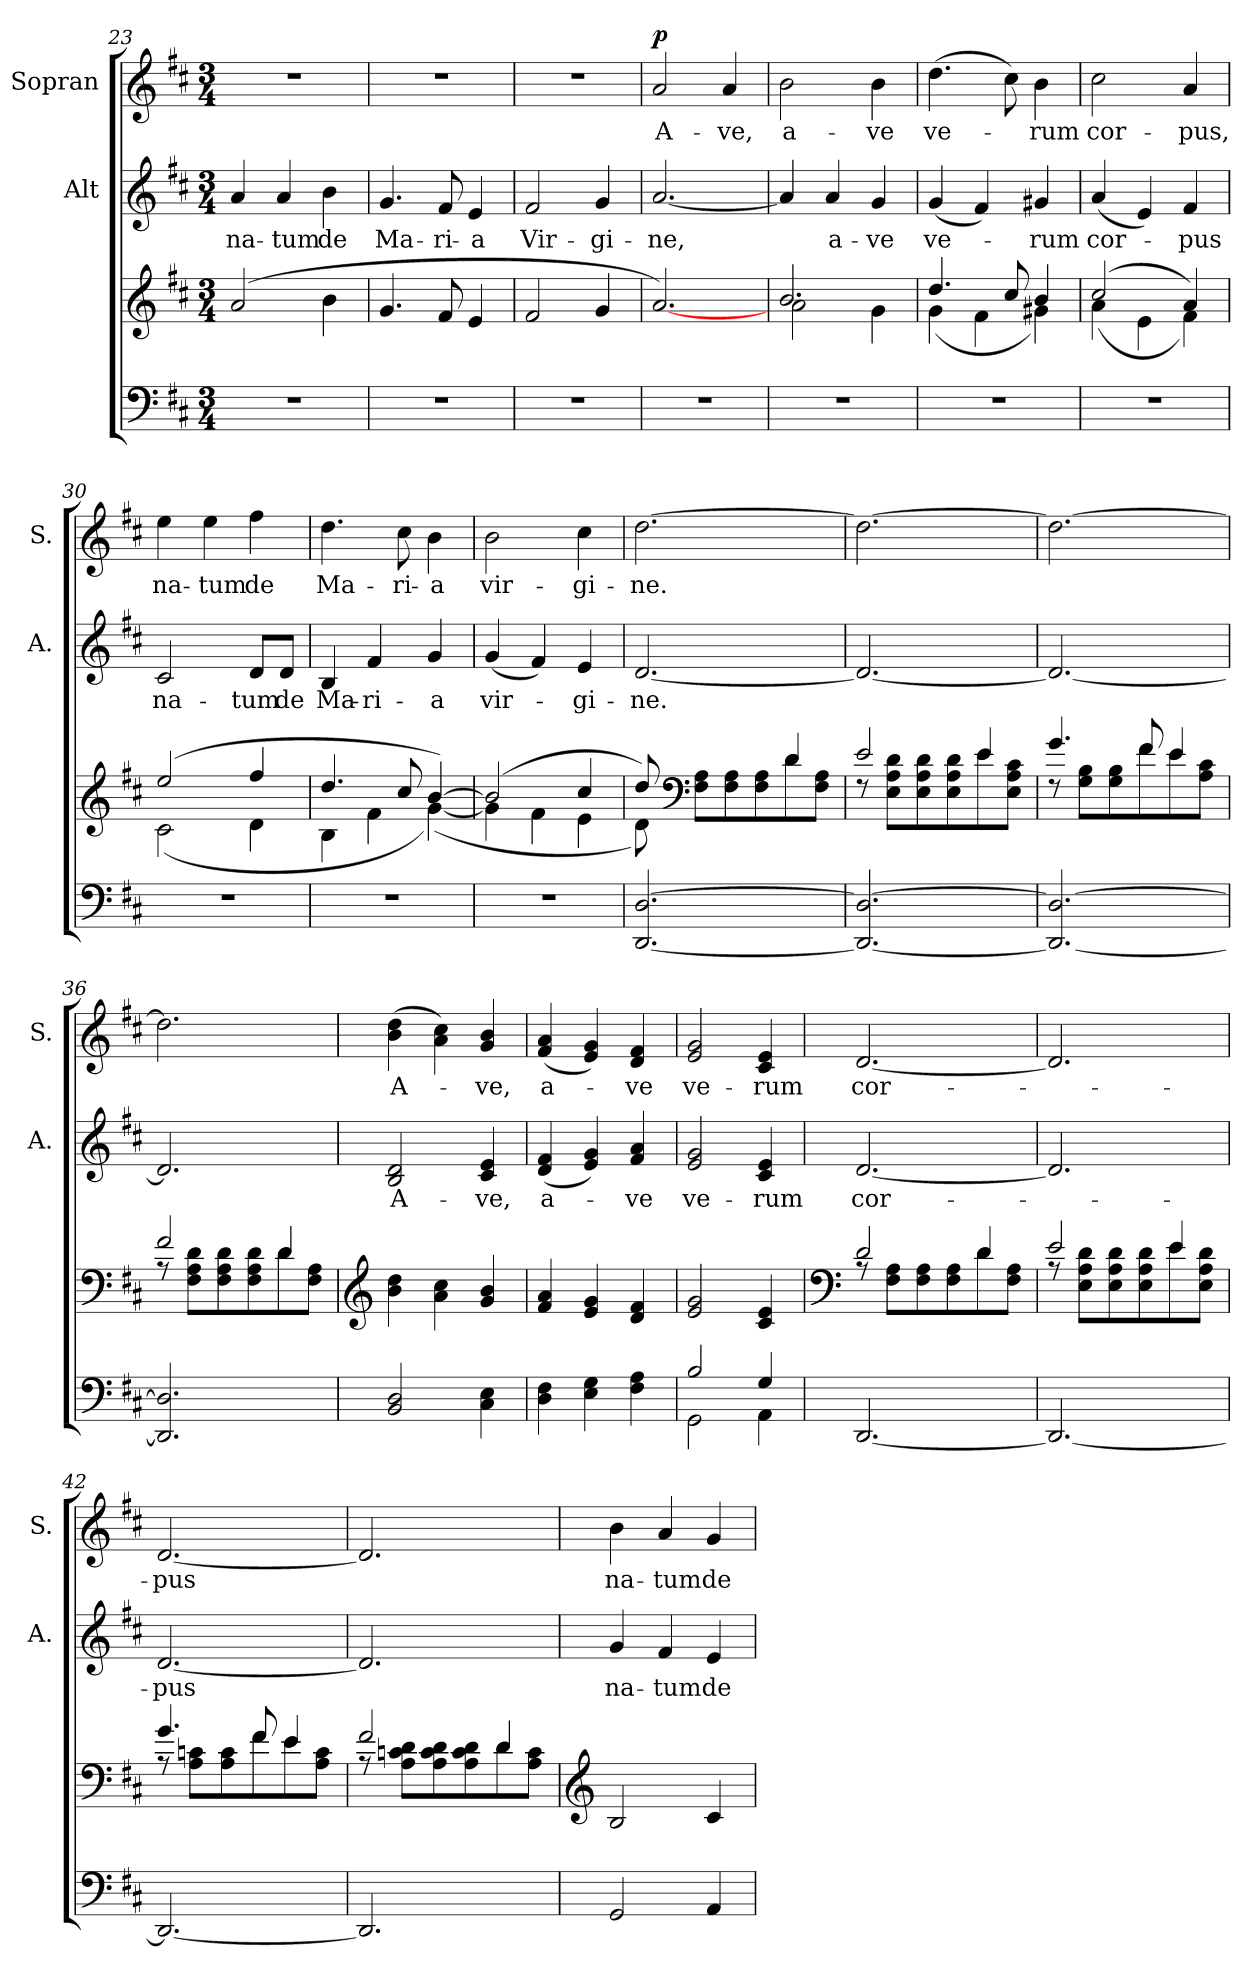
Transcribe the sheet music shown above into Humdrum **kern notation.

**kern	**kern	**kern	**text	**kern	**text	**dynam
*part3	*part3	*part2	*part2	*part1	*part1	*part1
*staff4	*staff3	*staff2	*staff2	*staff1	*staff1	*staff1
*	*	*I"Alt	*	*I"Sopran	*	*
*	*	*I'A.	*	*I'S.	*	*
*clefF4	*clefG2	*clefG2	*	*clefG2	*	*
*k[f#c#]	*k[f#c#]	*k[f#c#]	*	*k[f#c#]	*	*
*D:	*D:	*D:	*	*D:	*	*
*M3/4	*M3/4	*M3/4	*	*M3/4	*	*
=23	=23	=23	=23	=23	=23	=23
!	!	!	!LO:LY:b	!	!	!
2.r	(<2a/	4a/	na-	2.r	.	.
!	!	!	!LO:LY:b	!	!	!
.	.	4a/	-tum	.	.	.
!	!	!	!LO:LY:b	!	!	!
.	4b\	4b\	de	.	.	.
!!LO:PB:g=z
=24	=24	=24	=24	=24	=24	=24
!	!	!	!LO:LY:b	!	!	!
2.r	4.g/	4.g/	Ma-	2.r	.	.
!	!	!	!LO:LY:b	!	!	!
.	8f#/	8f#/	-ri-	.	.	.
!	!	!	!LO:LY:b	!	!	!
.	4e/	4e/	-a	.	.	.
=25	=25	=25	=25	=25	=25	=25
!	!	!	!LO:LY:b	!	!	!
2.r	2f#/	2f#/	Vir-	2.r	.	.
!	!	!	!LO:LY:b	!	!	!
.	4g/	4g/	-gi-	.	.	.
=26	=26	=26	=26	=26	=26	=26
!	!	!	!LO:LY:b	!	!LO:LY:b	!LO:DY:a
2.r	[2.a/)	[2.a/	-ne,	2a/	A-	p
!	!	!	!	!	!LO:LY:b	!
.	.	.	.	4a/	-ve,	.
=27	=27	=27	=27	=27	=27	=27
*	*^	*	*	*	*	*
!	!	!	!	!	!	!LO:LY:b	!
2.r	2.b/	2a\	4a/]	.	2b\	a-	.
!	!	!	!	!LO:LY:b	!	!	!
.	.	.	4a/	a-	.	.	.
!	!	!	!	!LO:LY:b	!	!LO:LY:b	!
.	.	4g\	4g/	-ve	4b\	-ve	.
=28	=28	=28	=28	=28	=28	=28	=28
!	!	!	!	!LO:LY:b	!	!LO:LY:b	!
2.r	4.dd/	(<4g\	(<4g/	ve-	(>4.dd\	ve-	.
.	.	4f#\	4f#/)	.	.	.	.
.	8cc#/	.	.	.	8cc#\)	.	.
!	!	!	!	!LO:LY:b	!	!LO:LY:b	!
.	4b/	4g#X\)	4g#X/	-rum	4b\	-rum	.
=29	=29	=29	=29	=29	=29	=29	=29
!	!	!	!	!LO:LY:b	!	!LO:LY:b	!
2.r	(2cc#/	(<4a\	(<4a/	cor-	2cc#\	cor-	.
.	.	4e\	4e/)	.	.	.	.
!	!	!	!	!LO:LY:b	!	!LO:LY:b	!
.	4a/)	4f#\)	4f#/	-pus	4a/	-pus,	.
=30	=30	=30	=30	=30	=30	=30	=30
!	!	!	!	!LO:LY:b	!	!LO:LY:b	!
2.r	(2ee/	(<2c#\	2c#/	na-	4ee\	na-	.
!	!	!	!	!	!	!LO:LY:b	!
.	.	.	.	.	4ee\	-tum	.
!	!	!	!	!LO:LY:b	!	!LO:LY:b	!
.	4ff#/	4d\	8d/L	-tum	4ff#\	de	.
!	!	!	!	!LO:LY:b	!	!	!
.	.	.	8d/J	de	.	.	.
!!LO:LB:g=z
=31	=31	=31	=31	=31	=31	=31	=31
!	!	!	!	!LO:LY:b	!	!LO:LY:b	!
2.r	4.dd/	4B\	4B/	Ma-	4.dd\	Ma-	.
!	!	!	!	!LO:LY:b	!	!	!
.	.	4f#\	4f#/	-ri-	.	.	.
!	!	!	!	!	!	!LO:LY:b	!
.	8cc#/	.	.	.	8cc#\	-ri-	.
!	!	!	!	!LO:LY:b	!	!LO:LY:b	!
.	[>4b/)	(<[<4g\)	4g/	-a	4b\	-a	.
=32	=32	=32	=32	=32	=32	=32	=32
!	!	!	!	!LO:LY:b	!	!LO:LY:b	!
2.r	(2b/]	4g\]	(<4g/	vir-	2b\	vir-	.
.	.	4f#\	4f#/)	.	.	.	.
!	!	!	!	!LO:LY:b	!	!LO:LY:b	!
.	4cc#/	4e\	4e/	-gi-	4cc#\	-gi-	.
=33	=33	=33	=33	=33	=33	=33	=33
!	!	!	!	!LO:LY:b	!	!LO:LY:b	!
[2.DD/ [2.D/	8dd/)	8d\)	[2.d/	-ne.	[2.dd\	-ne.	.
*	*clefF4	*	*	*	*	*	*
.	4.ryy	8F#\ 8A\L	.	.	.	.	.
.	.	8F#\ 8A\	.	.	.	.	.
.	.	8F#\ 8A\	.	.	.	.	.
.	4d/	8d\	.	.	.	.	.
.	.	8F#\ 8A\J	.	.	.	.	.
=34	=34	=34	=34	=34	=34	=34	=34
2.DD/_ 2.D/_	2e/	8rF	2.d/_	.	2.dd\_	.	.
.	.	8E\ 8A\ 8d\L	.	.	.	.	.
.	.	8E\ 8A\ 8d\	.	.	.	.	.
.	.	8E\ 8A\ 8d\	.	.	.	.	.
.	4e/	8e\	.	.	.	.	.
.	.	8E\ 8A\ 8c#\J	.	.	.	.	.
=35	=35	=35	=35	=35	=35	=35	=35
2.DD/_ 2.D/_	4.g/	8rF	2.d/_	.	2.dd\_	.	.
.	.	8G\ 8B\L	.	.	.	.	.
.	.	8G\ 8B\	.	.	.	.	.
.	8f#/	8f#\	.	.	.	.	.
.	4e/	8e\	.	.	.	.	.
.	.	8A\ 8c#\J	.	.	.	.	.
=36	=36	=36	=36	=36	=36	=36	=36
2.DD/] 2.D/]	2f#/	8rG	2.d/]	.	2.dd\]	.	.
.	.	8F#\ 8A\ 8d\L	.	.	.	.	.
.	.	8F#\ 8A\ 8d\	.	.	.	.	.
.	.	8F#\ 8A\ 8d\	.	.	.	.	.
.	4d/	8d\	.	.	.	.	.
.	.	8F#\ 8A\J	.	.	.	.	.
*	*v	*v	*	*	*	*	*
!!LO:LB:g=z
=37	=37	=37	=37	=37	=37	=37
*	*clefG2	*	*	*	*	*
*	*^	*	*	*	*	*
!	!	!	!	!LO:LY:b	!	!LO:LY:b	!
*	*v	*v	*	*	*	*	*
2BB/ 2D/	4b\ 4dd\	2B/ 2d/	A-	(>4b\ 4dd\	A-	.
.	4a\ 4cc#\	.	.	4a\ 4cc#\)	.	.
!	!	!	!LO:LY:b	!	!LO:LY:b	!
4C#\ 4E\	4g/ 4b/	4c#/ 4e/	-ve,	4g/ 4b/	-ve,	.
=38	=38	=38	=38	=38	=38	=38
!	!	!	!LO:LY:b	!	!LO:LY:b	!
4D\ 4F#\	4f#/ 4a/	(<4d/ 4f#/	a-	(<4f#/ 4a/	a-	.
4E\ 4G\	4e/ 4g/	4e/ 4g/)	.	4e/ 4g/)	.	.
!	!	!	!LO:LY:b	!	!LO:LY:b	!
4F#\ 4A\	4d/ 4f#/	4f#/ 4a/	-ve	4d/ 4f#/	-ve	.
=39	=39	=39	=39	=39	=39	=39
*^	*	*	*	*	*	*
!	!	!	!	!LO:LY:b	!	!LO:LY:b	!
2B/	2GG\	2e/ 2g/	2e/ 2g/	ve-	2e/ 2g/	ve-	.
!	!	!	!	!LO:LY:b	!	!LO:LY:b	!
4G/	4AA\	4c#/ 4e/	4c#/ 4e/	-rum	4c#/ 4e/	-rum	.
*v	*v	*	*	*	*	*	*
=40	=40	=40	=40	=40	=40	=40
*	*clefF4	*	*	*	*	*
*^	*^	*	*	*	*	*
!	!	!	!	!	!LO:LY:b	!	!LO:LY:b	!
*v	*v	*	*	*	*	*	*	*
[2.DD/	2d/	8rG	[2.d/	cor-	[2.d/	cor-	.
.	.	8F#\ 8A\L	.	.	.	.	.
.	.	8F#\ 8A\	.	.	.	.	.
.	.	8F#\ 8A\	.	.	.	.	.
.	4d/	8d\	.	.	.	.	.
.	.	8F#\ 8A\J	.	.	.	.	.
=41	=41	=41	=41	=41	=41	=41	=41
2.DD/_	2e/	8rG	2.d/]	.	2.d/]	.	.
.	.	8E\ 8A\ 8d\L	.	.	.	.	.
.	.	8E\ 8A\ 8d\	.	.	.	.	.
.	.	8E\ 8A\ 8d\	.	.	.	.	.
.	4e/	8e\	.	.	.	.	.
.	.	8E\ 8A\ 8d\J	.	.	.	.	.
=42	=42	=42	=42	=42	=42	=42	=42
!	!	!	!	!LO:LY:b	!	!LO:LY:b	!
2.DD/_	4.g/	8rG	[2.d/	-pus	[2.d/	-pus	.
.	.	8A\ 8cn\L	.	.	.	.	.
.	.	8A\ 8c\	.	.	.	.	.
.	8f#/	8f#\	.	.	.	.	.
.	4e/	8e\	.	.	.	.	.
.	.	8A\ 8c\J	.	.	.	.	.
!!LO:PB:g=z
=43	=43	=43	=43	=43	=43	=43	=43
2.DD/]	2f#/	8rG	2.d/]	.	2.d/]	.	.
.	.	8A\ 8cn\ 8d\L	.	.	.	.	.
.	.	8A\ 8c\ 8d\	.	.	.	.	.
.	.	8A\ 8c\ 8d\	.	.	.	.	.
.	4d/	8d\	.	.	.	.	.
.	.	8A\ 8c\J	.	.	.	.	.
*	*v	*v	*	*	*	*	*
=44	=44	=44	=44	=44	=44	=44
*	*clefG2	*	*	*	*	*
*	*^	*	*	*	*	*
!	!	!	!	!LO:LY:b	!	!LO:LY:b	!
*	*v	*v	*	*	*	*	*
2GG/	2B/	4g/	na-	4b\	na-	.
!	!	!	!LO:LY:b	!	!LO:LY:b	!
.	.	4f#/	-tum	4a/	-tum	.
!	!	!	!LO:LY:b	!	!LO:LY:b	!
4AA/	4c#/	4e/	de	4g/	de	.
=	=	=	=	=	=	=
*-	*-	*-	*-	*-	*-	*-
